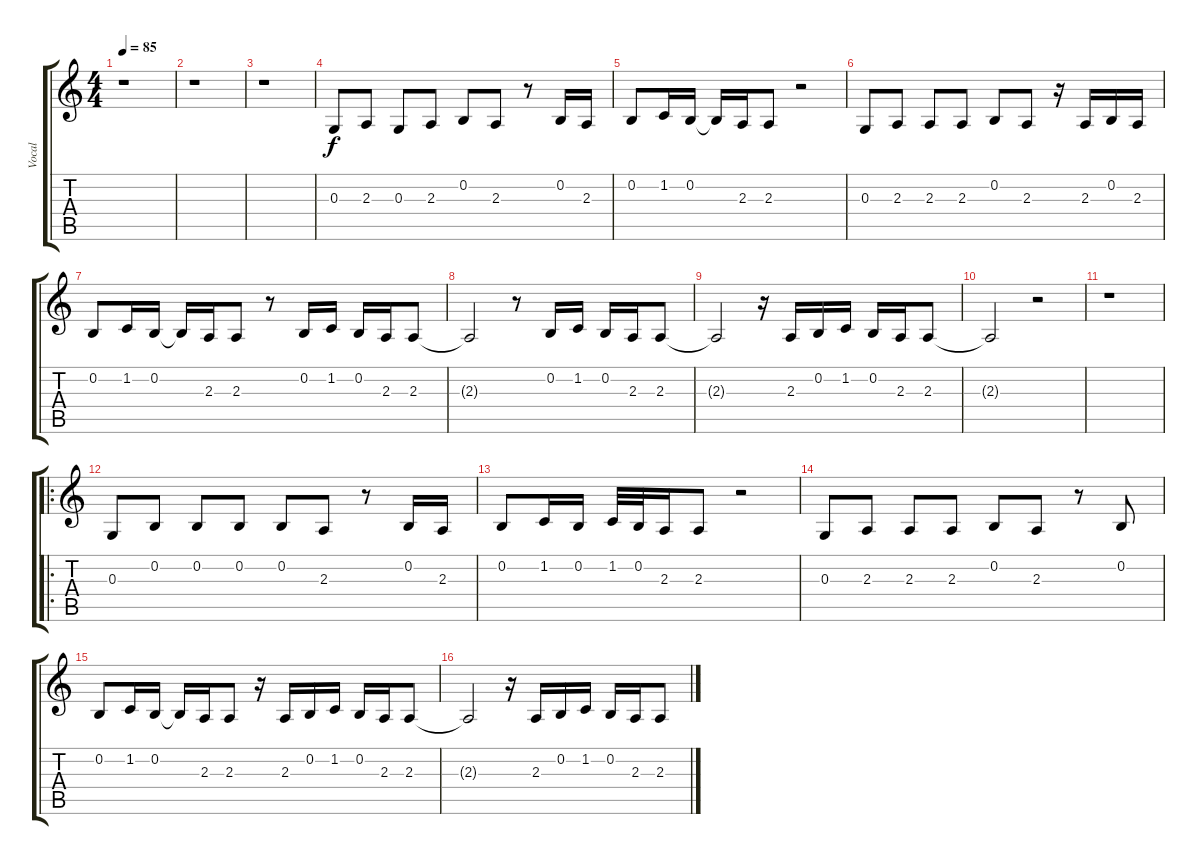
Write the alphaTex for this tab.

\track ("Vocal" "Vocal") {instrument drawbarorgan}
\staff {score tabs}
\tuning (E4 B3 G3 D3 A2 E2) {hide}
\ts (4 4)
\tempo 85
\clef g2
\ks c
r.1{dy f instrument drawbarorgan} |
r.1 |
r.1 |
0.3.8 2.3.8 0.3.8 2.3.8 0.2.8 2.3.8 r.8 0.2.16 2.3.16 |
0.2.8 1.2.16 0.2.16 0.2{t}.16 2.3.16 2.3.8 r.2 |
0.3.8 2.3.8 2.3.8 2.3.8 0.2.8 2.3.8 r.16 2.3.16 0.2.16 2.3.16 |
0.2.8 1.2.16 0.2.16 0.2{t}.16 2.3.16 2.3.8 r.8 0.2.16 1.2.16 0.2.16 2.3.16 2.3.8 |
2.3{t}.2 r.8 0.2.16 1.2.16 0.2.16 2.3.16 2.3.8 |
2.3{t}.2 r.16 2.3.16 0.2.16 1.2.16 0.2.16 2.3.16 2.3.8 |
2.3{t}.2 r.2 |
r.1 |
\ro
0.3.8 0.2.8 0.2.8 0.2.8 0.2.8 2.3.8 r.8 0.2.16 2.3.16 |
0.2.8 1.2.16 0.2.16 1.2.32 0.2.32 2.3.16 2.3.8 r.2 |
0.3.8 2.3.8 2.3.8 2.3.8 0.2.8 2.3.8 r.8 0.2.8 |
0.2.8 1.2.16 0.2.16 0.2{t}.16 2.3.16 2.3.8 r.16 2.3.16 0.2.16 1.2.16 0.2.16 2.3.16 2.3.8 |
2.3{t}.2 r.16 2.3.16 0.2.16 1.2.16 0.2.16 2.3.16 2.3.8
